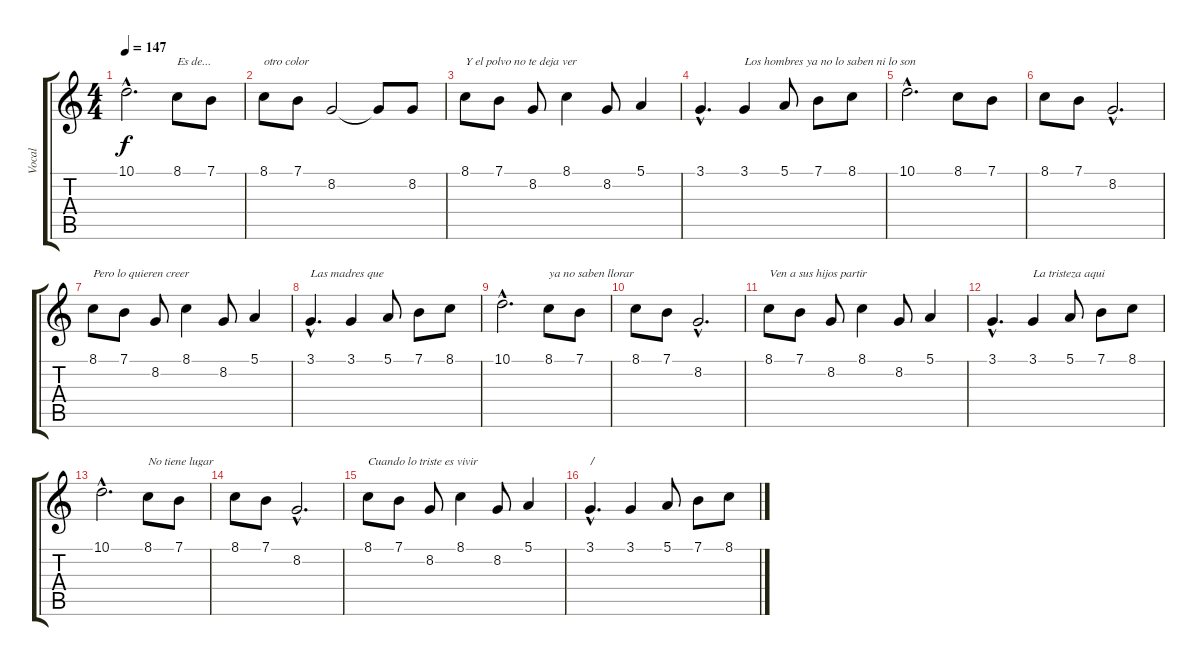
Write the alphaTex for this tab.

\track ("Vocal" "Vocal") {instrument synthvoice}
\staff {score tabs}
\tuning (E4 B3 G3 D3 A2 E2) {hide}
\ts (4 4)
\tempo 147
\clef g2
\ks c
10.1{hac}.2{d dy f} 8.1.8{txt "Es de..."} 7.1.8 |
8.1.8{txt "otro color"} 7.1.8 8.2.2 8.2{t}.8 8.2.8 |
8.1.8{txt "Y el polvo no te deja ver"} 7.1.8 8.2.8 8.1.4 8.2.8 5.1.4 |
3.1{hac}.4{d} 3.1.4{txt "Los hombres ya no lo saben ni lo son"} 5.1.8 7.1.8 8.1.8 |
10.1{hac}.2{d} 8.1.8 7.1.8 |
8.1.8 7.1.8 8.2{hac}.2{d} |
8.1.8{txt "Pero lo quieren creer"} 7.1.8 8.2.8 8.1.4 8.2.8 5.1.4 |
3.1{hac}.4{d txt "Las madres que"} 3.1.4 5.1.8 7.1.8 8.1.8 |
10.1{hac}.2{d} 8.1.8{txt "ya no saben llorar"} 7.1.8 |
8.1.8 7.1.8 8.2{hac}.2{d} |
8.1.8{txt "Ven a sus hijos partir"} 7.1.8 8.2.8 8.1.4 8.2.8 5.1.4 |
3.1{hac}.4{d} 3.1.4{txt "La tristeza aqui"} 5.1.8 7.1.8 8.1.8 |
10.1{hac}.2{d} 8.1.8{txt "No tiene lugar"} 7.1.8 |
8.1.8 7.1.8 8.2{hac}.2{d} |
8.1.8{txt "Cuando lo triste es vivir"} 7.1.8 8.2.8 8.1.4 8.2.8 5.1.4 |
3.1{hac}.4{d txt "/"} 3.1.4 5.1.8 7.1.8 8.1.8
